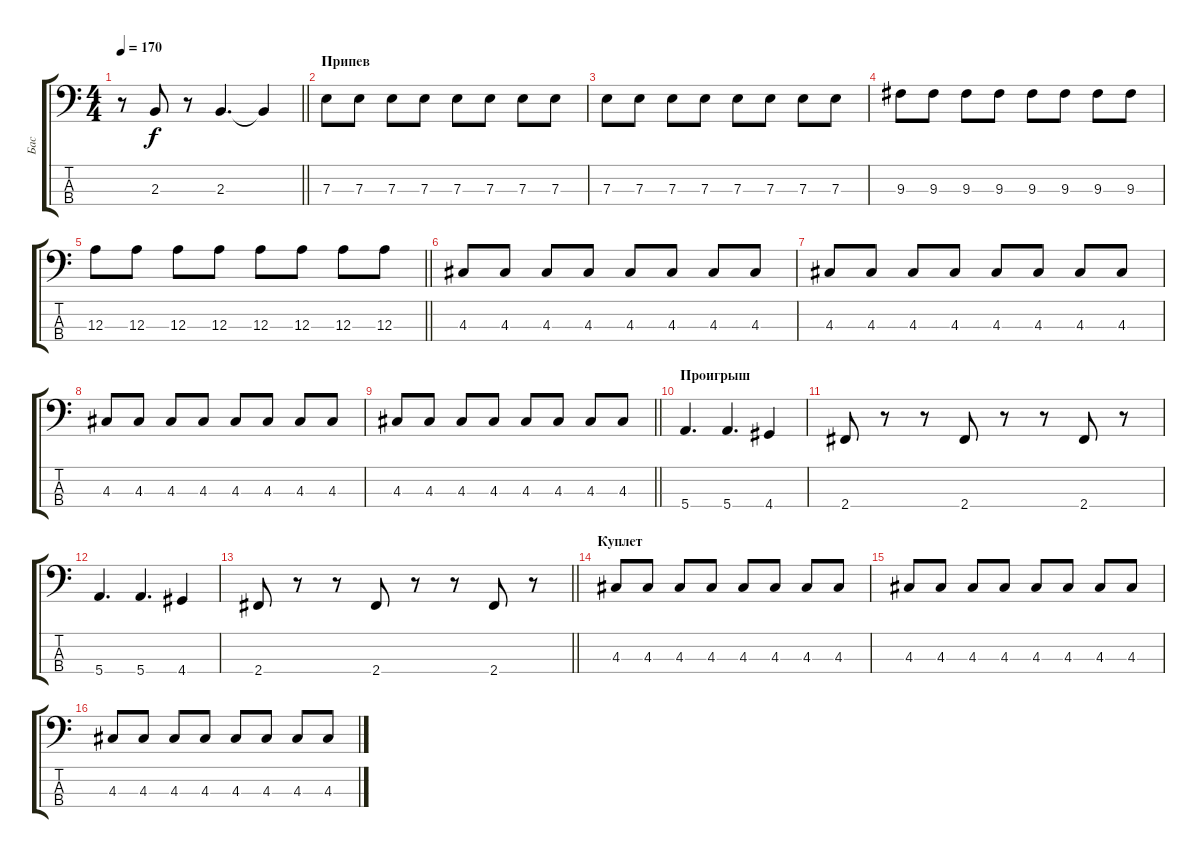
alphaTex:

\track ("Бас" "Бас") {instrument electricbassfinger}
\staff {score tabs}
\tuning (G2 D2 A1 E1) {hide}
\ts (4 4)
\tempo 170
\clef f4
\barLineRight lightlight
\ks c
r.8{dy f} 2.3.8 r.8 2.3.4{d} 2.3{t}.4 |
\section ("" "Припев")
7.3.8 7.3.8 7.3.8 7.3.8 7.3.8 7.3.8 7.3.8 7.3.8 |
7.3.8 7.3.8 7.3.8 7.3.8 7.3.8 7.3.8 7.3.8 7.3.8 |
9.3.8 9.3.8 9.3.8 9.3.8 9.3.8 9.3.8 9.3.8 9.3.8 |
\barLineRight lightlight
12.3.8 12.3.8 12.3.8 12.3.8 12.3.8 12.3.8 12.3.8 12.3.8 |
\section ("" " ")
4.3.8 4.3.8 4.3.8 4.3.8 4.3.8 4.3.8 4.3.8 4.3.8 |
4.3.8 4.3.8 4.3.8 4.3.8 4.3.8 4.3.8 4.3.8 4.3.8 |
4.3.8 4.3.8 4.3.8 4.3.8 4.3.8 4.3.8 4.3.8 4.3.8 |
\barLineRight lightlight
4.3.8 4.3.8 4.3.8 4.3.8 4.3.8 4.3.8 4.3.8 4.3.8 |
\section ("" "Проигрыш")
5.4.4{d} 5.4.4{d} 4.4.4 |
2.4.8 r.8 r.8 2.4.8 r.8 r.8 2.4.8 r.8 |
5.4.4{d} 5.4.4{d} 4.4.4 |
\barLineRight lightlight
2.4.8 r.8 r.8 2.4.8 r.8 r.8 2.4.8 r.8 |
\section ("" "Куплет")
4.3.8 4.3.8 4.3.8 4.3.8 4.3.8 4.3.8 4.3.8 4.3.8 |
4.3.8 4.3.8 4.3.8 4.3.8 4.3.8 4.3.8 4.3.8 4.3.8 |
4.3.8 4.3.8 4.3.8 4.3.8 4.3.8 4.3.8 4.3.8 4.3.8
